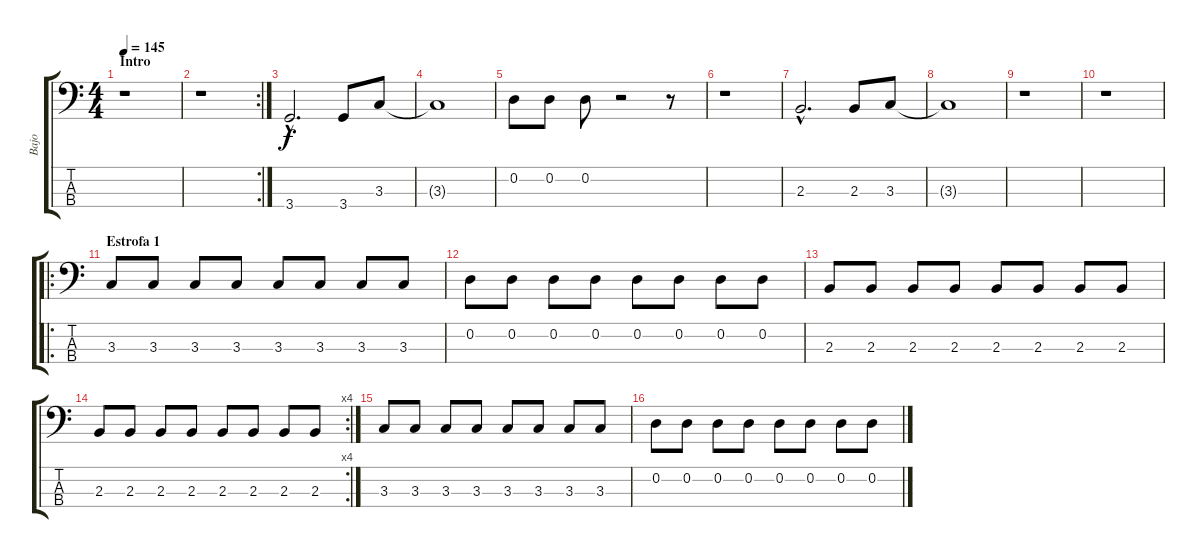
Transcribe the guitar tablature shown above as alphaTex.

\track ("Bajo" "Bajo") {instrument electricbassfinger}
\staff {score tabs}
\tuning (G2 D2 A1 E1) {hide}
\ts (4 4)
\section ("" "Intro")
\tempo 145
\clef f4
\ks c
r.1{dy f instrument electricbassfinger} |
\rc 2
r.1 |
3.4{hac}.2{d} 3.4.8 3.3.8 |
3.3{t}.1 |
0.2.8 0.2.8 0.2.8 r.2 r.8 |
r.1 |
2.3{hac}.2{d} 2.3.8 3.3.8 |
3.3{t}.1 |
r.1 |
r.1 |
\ro
\section ("" "Estrofa 1")
3.3.8 3.3.8 3.3.8 3.3.8 3.3.8 3.3.8 3.3.8 3.3.8 |
0.2.8 0.2.8 0.2.8 0.2.8 0.2.8 0.2.8 0.2.8 0.2.8 |
2.3.8 2.3.8 2.3.8 2.3.8 2.3.8 2.3.8 2.3.8 2.3.8 |
\rc 4
2.3.8 2.3.8 2.3.8 2.3.8 2.3.8 2.3.8 2.3.8 2.3.8 |
3.3.8 3.3.8 3.3.8 3.3.8 3.3.8 3.3.8 3.3.8 3.3.8 |
0.2.8 0.2.8 0.2.8 0.2.8 0.2.8 0.2.8 0.2.8 0.2.8
